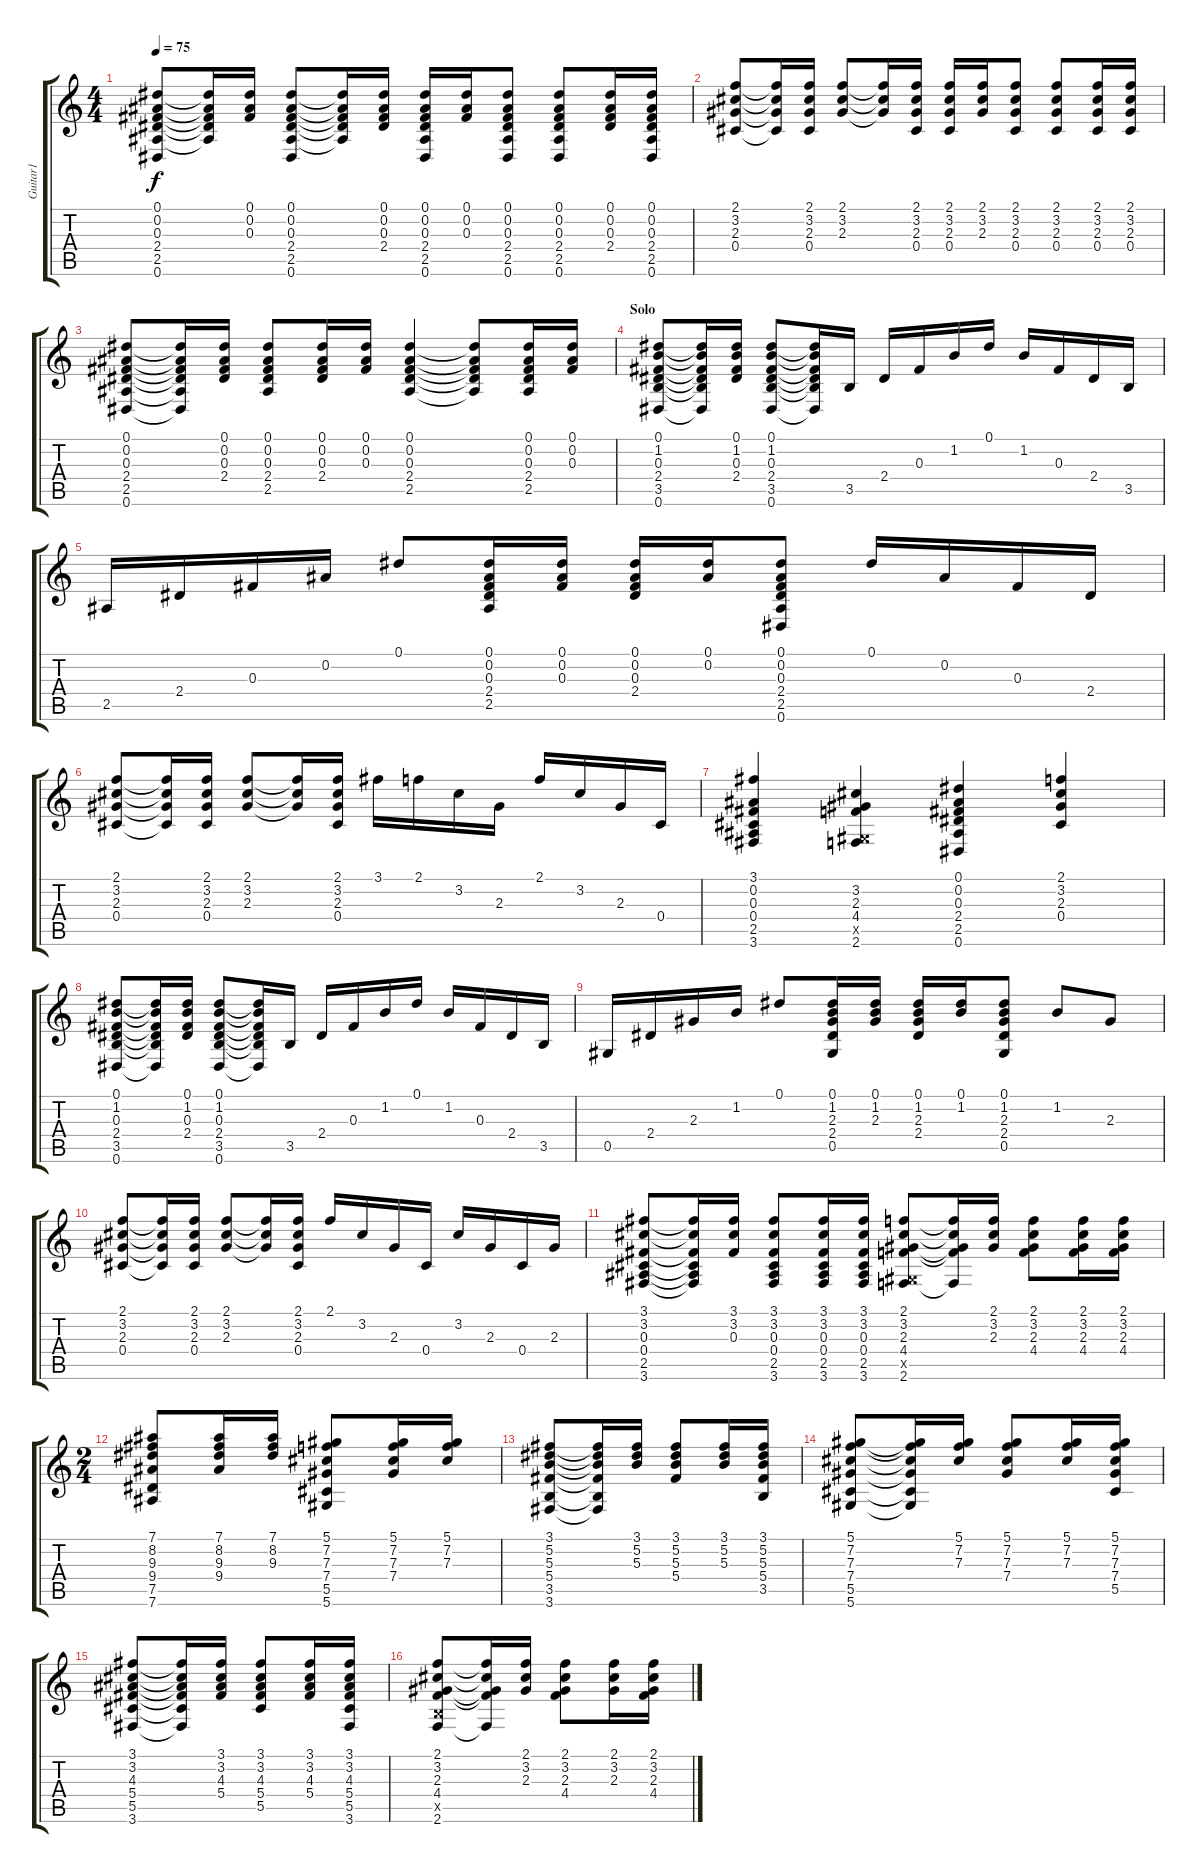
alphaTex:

\track ("Guitar1" "Guitar1") {instrument acousticguitarsteel}
\staff {score tabs}
\tuning (Eb4 Bb3 Gb3 Db3 Ab2 Eb2) {hide}
\ts (4 4)
\tempo 75
\clef g2
\ks c
(0.1 0.2 0.3 2.4 2.5 0.6).8{dy f} (0.1{t} 0.2{t} 0.3{t} 2.4{t} 2.5{t}).16 (0.1 0.2 0.3).16 (0.1 0.2 0.3 2.4 2.5 0.6).8 (0.1{t} 0.2{t} 0.3{t} 2.4{t} 2.5{t}).16 (0.1 0.2 0.3 2.4).16 (0.1 0.2 0.3 2.4 2.5 0.6).16 (0.1 0.2 0.3).16 (0.1 0.2 0.3 2.4 2.5 0.6).8 (0.1 0.2 0.3 2.4 2.5 0.6).8 (0.1 0.2 0.3 2.4).16 (0.1 0.2 0.3 2.4 2.5 0.6).16 |
(2.1 3.2 2.3 0.4).8 (2.1{t} 3.2{t} 2.3{t} 0.4{t}).16 (2.1 3.2 2.3 0.4).16 (2.1 3.2 2.3).8 (2.1{t} 3.2{t} 2.3{t}).16 (2.1 3.2 2.3 0.4).16 (2.1 3.2 2.3 0.4).16 (2.1 3.2 2.3).16 (2.1 3.2 2.3 0.4).8 (2.1 3.2 2.3 0.4).8 (2.1 3.2 2.3 0.4).16 (2.1 3.2 2.3 0.4).16 |
(0.1 0.2 0.3 2.4 2.5 0.6).8 (0.1{t} 0.2{t} 0.3{t} 2.4{t} 2.5{t} 0.6{t}).16 (0.1 0.2 0.3 2.4).16 (0.1 0.2 0.3 2.4 2.5).8 (0.1 0.2 0.3 2.4).16 (0.1 0.2 0.3).16 (0.1 0.2 0.3 2.4 2.5).4 (0.1{t} 0.2{t} 0.3{t} 2.4{t} 2.5{t}).8 (0.1 0.2 0.3 2.4 2.5).16 (0.1 0.2 0.3).16 |
\section ("" "Solo")
(0.1 1.2 0.3 2.4 3.5 0.6).8 (0.1{t} 1.2{t} 0.3{t} 2.4{t} 3.5{t} 0.6{t}).16 (0.1 1.2 0.3 2.4).16 (0.1 1.2 0.3 2.4 3.5 0.6).8 (0.1{t} 1.2{t} 0.3{t} 2.4{t} 3.5{t} 0.6{t}).16 3.5.16 2.4.16 0.3.16 1.2.16 0.1.16 1.2.16 0.3.16 2.4.16 3.5.16 |
2.5.16 2.4.16 0.3.16 0.2.16 0.1.8 (0.1 0.2 0.3 2.4 2.5).16 (0.1 0.2 0.3).16 (0.1 0.2 0.3 2.4).16 (0.1 0.2).16 (0.1 0.2 0.3 2.4 2.5 0.6).8 0.1.16 0.2.16 0.3.16 2.4.16 |
(2.1 3.2 2.3 0.4).8 (2.1{t} 3.2{t} 2.3{t} 0.4{t}).16 (2.1 3.2 2.3 0.4).16 (2.1 3.2 2.3).8 (2.1{t} 3.2{t} 2.3{t}).16 (2.1 3.2 2.3 0.4).16 3.1.16 2.1.16 3.2.16 2.3.16 2.1.16 3.2.16 2.3.16 0.4.16 |
(3.1 0.2 0.3 0.4 2.5 3.6).4 (3.2 2.3 4.4 0.5{x} 2.6).4 (0.1 0.2 0.3 2.4 2.5 0.6).4 (2.1 3.2 2.3 0.4).4 |
(0.1 1.2 0.3 2.4 3.5 0.6).8 (0.1{t} 1.2{t} 0.3{t} 2.4{t} 3.5{t} 0.6{t}).16 (0.1 1.2 0.3 2.4).16 (0.1 1.2 0.3 2.4 3.5 0.6).8 (0.1{t} 1.2{t} 0.3{t} 2.4{t} 3.5{t} 0.6{t}).16 3.5.16 2.4.16 0.3.16 1.2.16 0.1.16 1.2.16 0.3.16 2.4.16 3.5.16 |
0.5.16 2.4.16 2.3.16 1.2.16 0.1.8 (0.1 1.2 2.3 2.4 0.5).16 (0.1 1.2 2.3).16 (0.1 1.2 2.3 2.4).16 (0.1 1.2).16 (0.1 1.2 2.3 2.4 0.5).8 1.2.8 2.3.8 |
(2.1 3.2 2.3 0.4).8 (2.1{t} 3.2{t} 2.3{t} 0.4{t}).16 (2.1 3.2 2.3 0.4).16 (2.1 3.2 2.3).8 (2.1{t} 3.2{t} 2.3{t}).16 (2.1 3.2 2.3 0.4).16 2.1.16 3.2.16 2.3.16 0.4.16 3.2.16 2.3.16 0.4.16 2.3.16 |
(3.1 3.2 0.3 0.4 2.5 3.6).8 (3.1{t} 3.2{t} 0.3{t} 0.4{t} 2.5{t} 3.6{t}).16 (3.1 3.2 0.3).16 (3.1 3.2 0.3 0.4 2.5 3.6).8 (3.1 3.2 0.3 0.4 2.5 3.6).16 (3.1 3.2 0.3 0.4 2.5 3.6).16 (2.1 3.2 2.3 4.4 0.5{x} 2.6).8 (2.1{t} 3.2{t} 2.3{t} 4.4{t} 2.6{t}).16 (2.1 3.2 2.3).16 (2.1 3.2 2.3 4.4).8 (2.1 3.2 2.3 4.4).16 (2.1 3.2 2.3 4.4).16 |
\ts (2 4)
(7.1 8.2 9.3 9.4 7.5 7.6).8 (7.1 8.2 9.3 9.4).16 (7.1 8.2 9.3).16 (5.1 7.2 7.3 7.4 5.5 5.6).8 (5.1 7.2 7.3 7.4).16 (5.1 7.2 7.3).16 |
(3.1 5.2 5.3 5.4 3.5 3.6).8 (3.1{t} 5.2{t} 5.3{t} 5.4{t} 3.5{t} 3.6{t}).16 (3.1 5.2 5.3).16 (3.1 5.2 5.3 5.4).8 (3.1 5.2 5.3).16 (3.1 5.2 5.3 5.4 3.5).16 |
(5.1 7.2 7.3 7.4 5.5 5.6).8 (5.1{t} 7.2{t} 7.3{t} 7.4{t} 5.5{t} 5.6{t}).16 (5.1 7.2 7.3).16 (5.1 7.2 7.3 7.4).8 (5.1 7.2 7.3).16 (5.1 7.2 7.3 7.4 5.5).16 |
(3.1 3.2 4.3 5.4 5.5 3.6).8 (3.1{t} 3.2{t} 4.3{t} 5.4{t} 5.5{t} 3.6{t}).16 (3.1 3.2 4.3 5.4).16 (3.1 3.2 4.3 5.4 5.5).8 (3.1 3.2 4.3 5.4).16 (3.1 3.2 4.3 5.4 5.5 3.6).16 |
(2.1 3.2 2.3 4.4 3.5{x} 2.6).8 (2.1{t} 3.2{t} 2.3{t} 4.4{t} 2.6{t}).16 (2.1 3.2 2.3).16 (2.1 3.2 2.3 4.4).8 (2.1 3.2 2.3).16 (2.1 3.2 2.3 4.4).16
